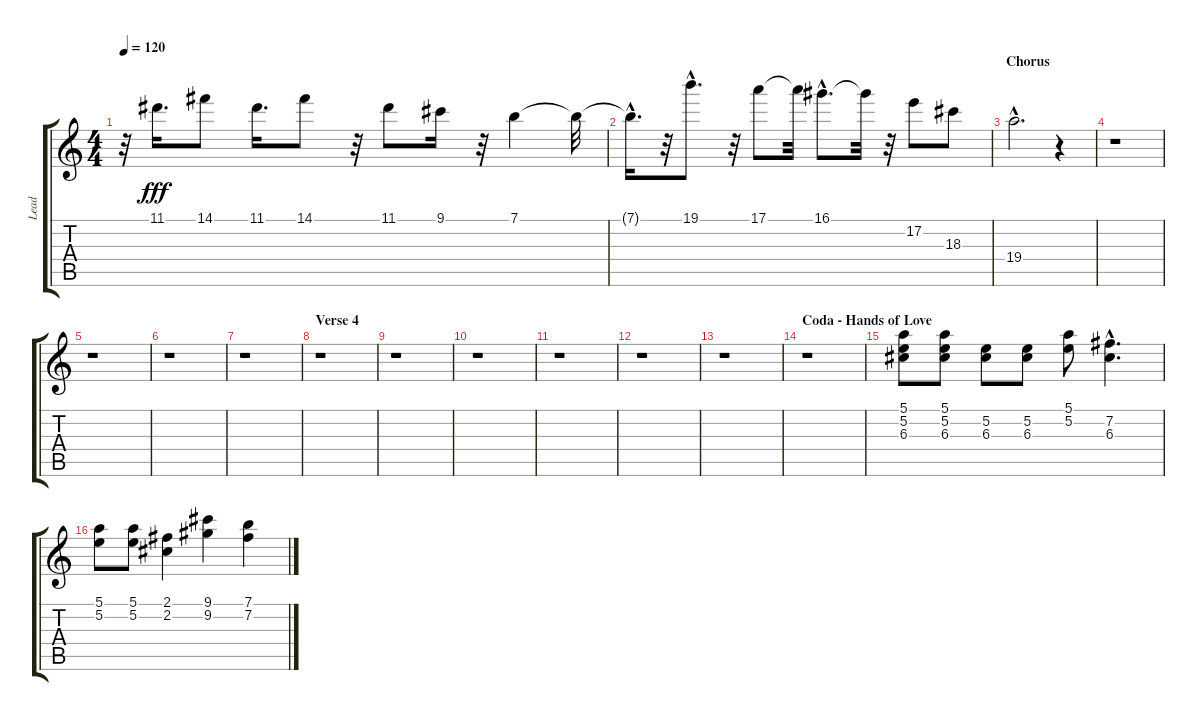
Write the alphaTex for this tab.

\track ("Lead" "Lead") {instrument overdrivenguitar}
\staff {score tabs}
\tuning (E4 B3 G3 D3 A2 E2) {hide}
\ts (4 4)
\tempo 120
\clef g2
\ks c
r.32{dy fff} 11.1.16{d} 14.1.8 11.1.16{d} 14.1.8 r.32 11.1.8 9.1.16 r.32 7.1.4 7.1{t}.32 |
7.1{hac t}.16{d} r.32 19.1{hac}.8{d} r.32 17.1.8 17.1{t}.32 16.1{hac}.8{d} 16.1{t}.32 r.32 17.2.8 18.3.8 |
\section ("" "Chorus")
19.4{hac}.2{d} r.4 |
r.1 |
r.1 |
r.1 |
r.1 |
\section ("" "Verse 4")
r.1 |
r.1 |
r.1 |
r.1 |
r.1 |
r.1 |
\section ("" "Coda - Hands of Love")
r.1 |
(5.1 5.2 6.3).8 (5.1 5.2 6.3).8 (5.2 6.3).8 (5.2 6.3).8 (5.1 5.2).8 (7.2{hac} 6.3{hac}).4{d} |
(5.1 5.2).8 (5.1 5.2).8 (2.1 2.2).4 (9.1 9.2).4 (7.1 7.2).4
